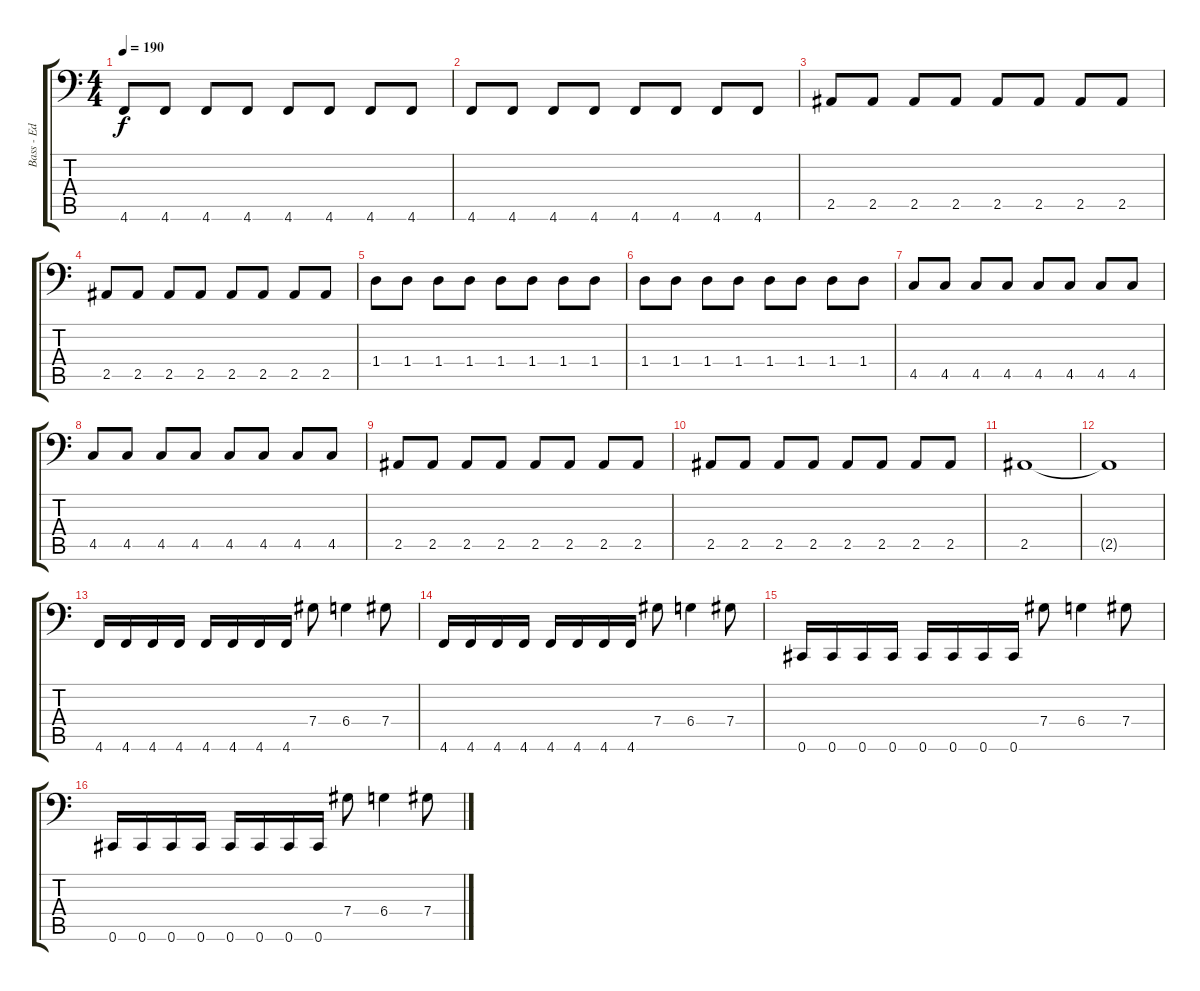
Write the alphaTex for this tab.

\track ("Bass - Ed" "Bass - Ed") {instrument electricbasspick}
\staff {score tabs}
\tuning (Eb4 Bb3 Gb2 Db2 Ab1 Db1) {hide}
\ts (4 4)
\tempo 190
\clef f4
\ks c
4.6.8{dy f} 4.6.8 4.6.8 4.6.8 4.6.8 4.6.8 4.6.8 4.6.8 |
4.6.8 4.6.8 4.6.8 4.6.8 4.6.8 4.6.8 4.6.8 4.6.8 |
2.5.8 2.5.8 2.5.8 2.5.8 2.5.8 2.5.8 2.5.8 2.5.8 |
2.5.8 2.5.8 2.5.8 2.5.8 2.5.8 2.5.8 2.5.8 2.5.8 |
1.4.8 1.4.8 1.4.8 1.4.8 1.4.8 1.4.8 1.4.8 1.4.8 |
1.4.8 1.4.8 1.4.8 1.4.8 1.4.8 1.4.8 1.4.8 1.4.8 |
4.5.8 4.5.8 4.5.8 4.5.8 4.5.8 4.5.8 4.5.8 4.5.8 |
4.5.8 4.5.8 4.5.8 4.5.8 4.5.8 4.5.8 4.5.8 4.5.8 |
2.5.8 2.5.8 2.5.8 2.5.8 2.5.8 2.5.8 2.5.8 2.5.8 |
2.5.8 2.5.8 2.5.8 2.5.8 2.5.8 2.5.8 2.5.8 2.5.8 |
2.5.1 |
2.5{t}.1 |
4.6.16 4.6.16 4.6.16 4.6.16 4.6.16 4.6.16 4.6.16 4.6.16 7.4.8 6.4.4 7.4.8 |
4.6.16 4.6.16 4.6.16 4.6.16 4.6.16 4.6.16 4.6.16 4.6.16 7.4.8 6.4.4 7.4.8 |
0.6.16 0.6.16 0.6.16 0.6.16 0.6.16 0.6.16 0.6.16 0.6.16 7.4.8 6.4.4 7.4.8 |
0.6.16 0.6.16 0.6.16 0.6.16 0.6.16 0.6.16 0.6.16 0.6.16 7.4.8 6.4.4 7.4.8
